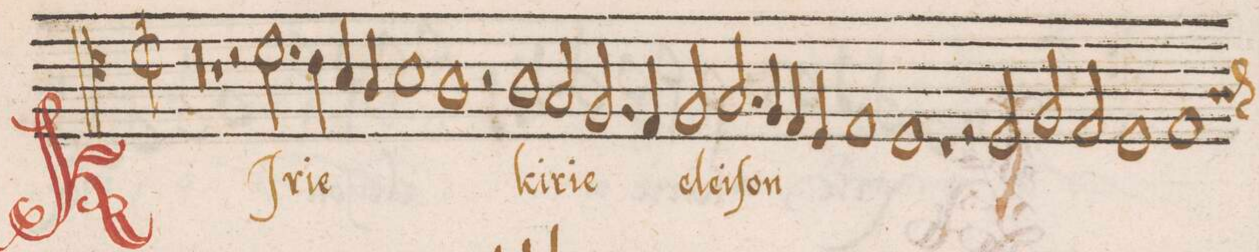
**kern	**text
*I"ALTVS	*
*clefC4	*
*k[]	*
*met(C|)	*
*M2/1	*
00rc	.
=35-	=35-
=36-	=36-
1r	.
2rc	.
2.d\	KI-
=37-	=37-
4c\	-ri-
4B/	-e
4A/	.
1B	.
=38-	=38-
1A	.
2r	.
1A\	ki-
=39-	=39-
2G/	-ri-
2.F/	-e
4E/	.
=40-	=40-
2F/	e-
2.G/	-lei-
4F/	-ſon
4E/	.
4D/	.
=41-	=41-
1E	.
1D	.
=42-	=42-
1rD	.
2rD	.
2D/	.
=43-	=43-
2F/	.
2E/	.
1D	.
=44-	=44-
*custos:A	*
1E	.
*-	*-
